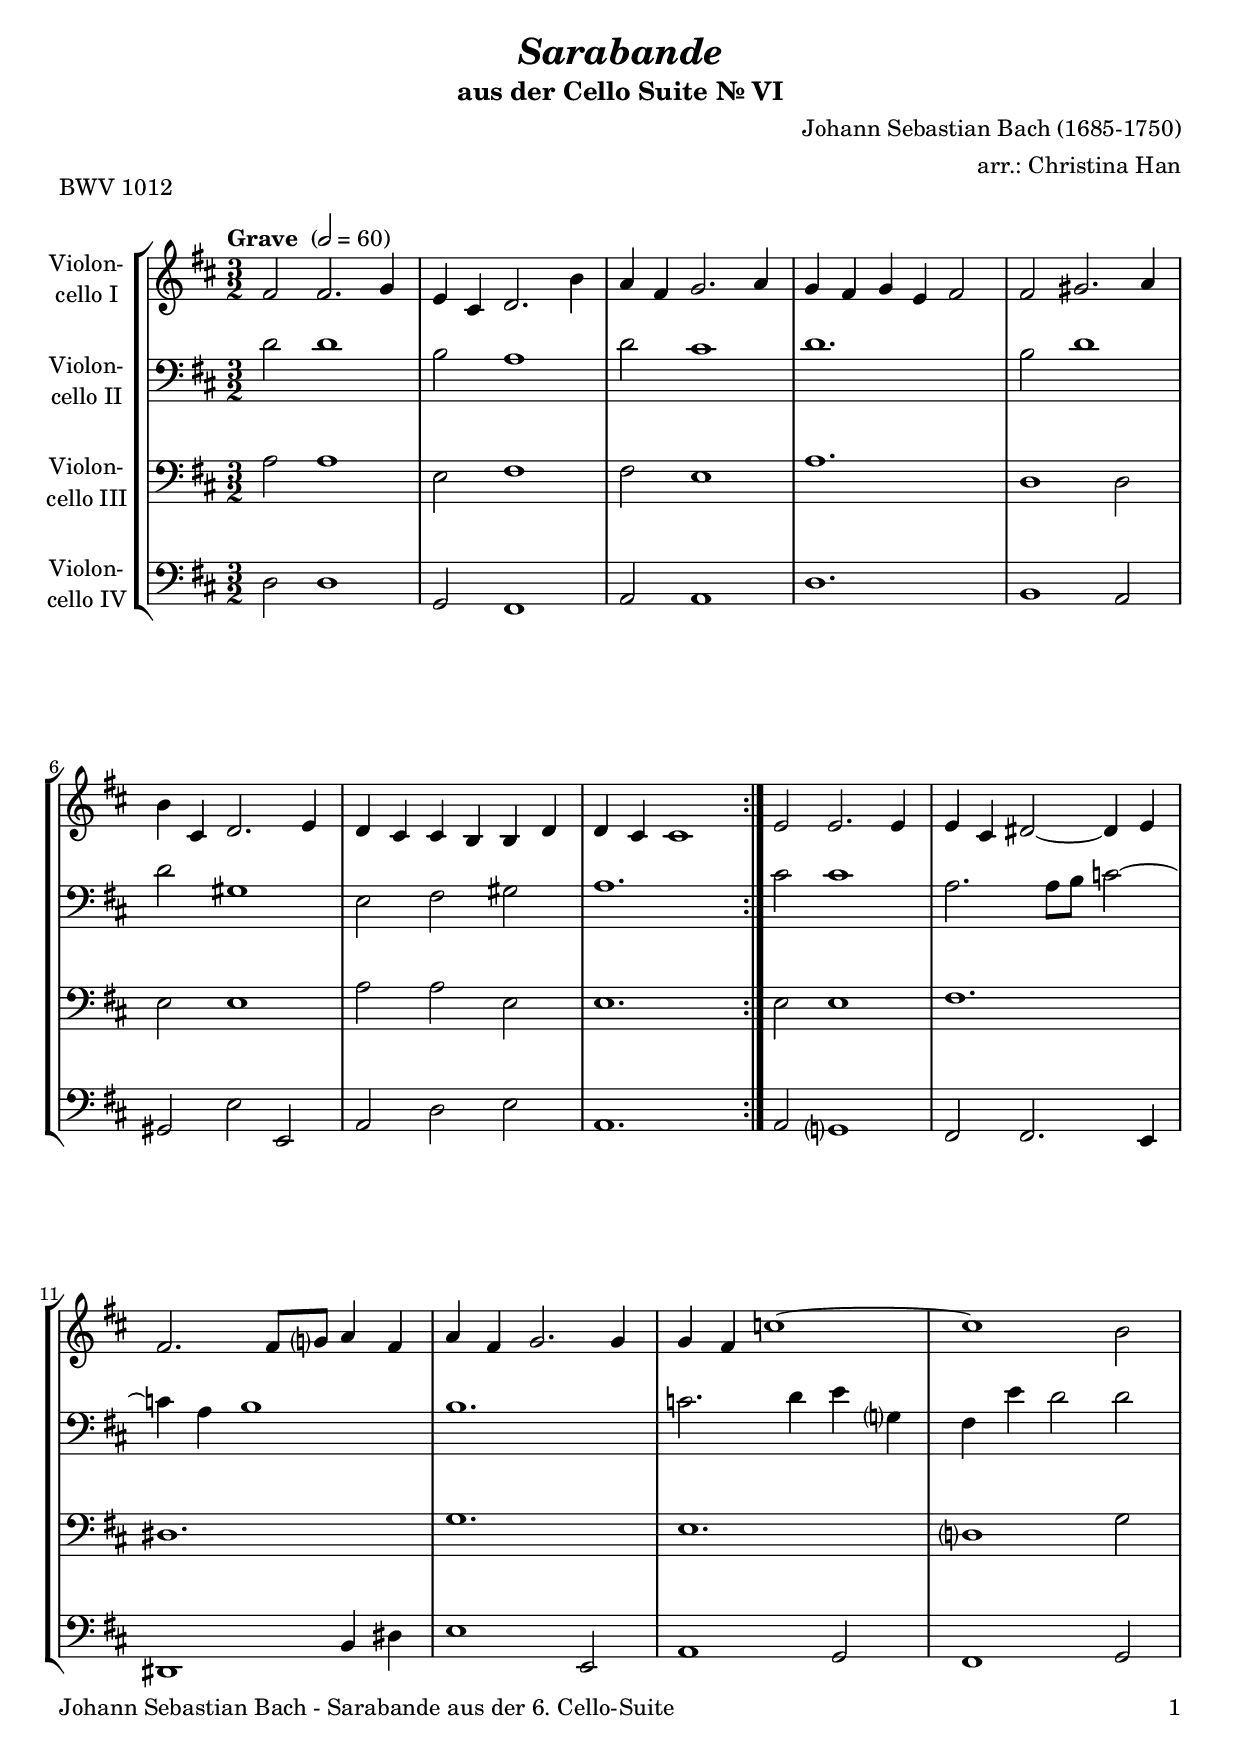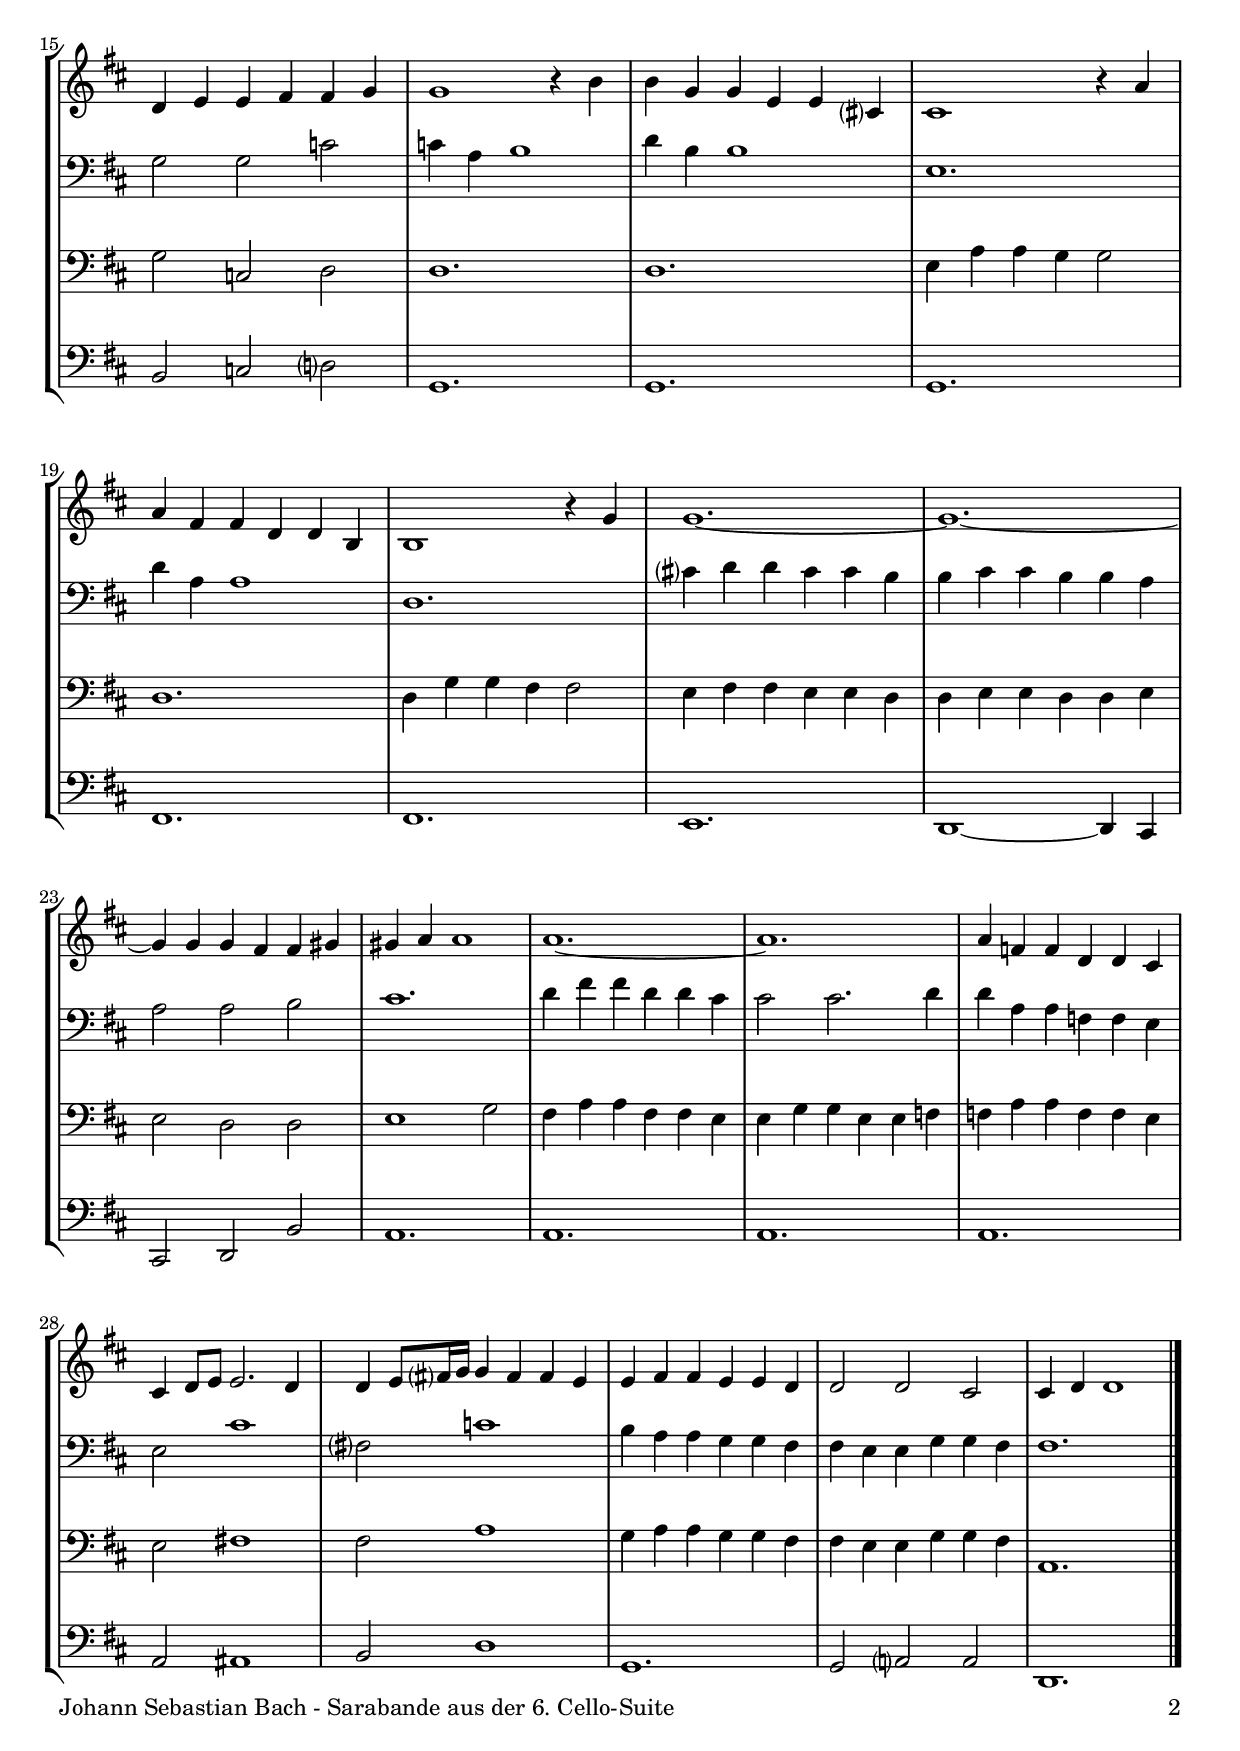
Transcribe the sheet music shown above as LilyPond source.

\version "2.18.2"
\include "deutsch.ly"

#(set-global-staff-size 20)

\header {
  title    = \markup \bold \italic "Sarabande"
  subtitle = "aus der Cello Suite Nr. VI"
  composer = "Johann Sebastian Bach (1685-1750)"
  arranger = "arr.: Christina Han"
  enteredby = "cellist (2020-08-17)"
  piece     = "BWV 1012"
}

voiceconsts = {
 \key d \major
 \clef "bass"
 %\numericTimeSignature
 \compressFullBarRests
 \time 3/2
 \tempo "Grave " 2=60
}

%miba = "harpsichord"
%miba = "clarinet"
%miba = "accordion"
miba = "cello"

va = \relative c' {
  \voiceconsts
  \clef "treble"
  
  \repeat volta 2 {
    fis2 fis2. g4
    e cis d2. h'4
    a fis g2. a4
    g fis g e fis2
    fis gis2. a4
    h cis, d2. e4

    d cis cis h h d
    d cis cis1
  }

  e2 e2. e4
  e cis dis2~ dis4 e
  fis2. fis8 g? a4 fis
  a fis g2. g4
  
  g fis c'1~
  c h2
  d,4 e e fis fis g
  g1 r4 h
  h g g e e cis?
  cis1 r4 a'

  a fis fis d d h
  h1 r4 g'
  g1.~
  g~
  g4 g g fis fis gis
  gis a a1

  a1.~
  a
  a4 f f d d cis
  cis d8 e e2. d4
  d e8 fis?16 g g4 fis fis e

  e fis fis e e d
  d2 d cis
  cis4 d d1 \bar "|."
}

vb = \relative c' {
  \voiceconsts

  \repeat volta 2 {
    d2 d1
    h2 a1
    d2 cis1
    d1.
    h2 d1
    d2 gis,1

    e2 fis gis
    a1.
  }

  cis2 cis1
  a2. a8 h c2~
  c4 a h1
  h1.

  c2. d4 e g,?
  fis e' d2 d
  g, g c
  c4 a h1
  d4 h h1
  e,1.

  d'4 a a1
  d,1.
  cis'?4 d d cis cis h
  h cis cis h h a
  a2 a h
  cis1.
  
  d4 fis fis d d cis
  cis2 cis2. d4
  d a a f f e
  e2 cis'1
  fis,?2 c'1

  h4 a a g g fis
  fis e e g g fis
  fis1. \bar "|."
}

vc = \relative c' {
  \voiceconsts

  \repeat volta 2 {
    a2 a1
    e2 fis1
    fis2 e1
    a1.
    d,1 d2
    e e1

    a2 a e
    e1.
  }

  e2 e1
  fis1.
  dis
  g

  e1.
  d?1 g2
  g c, d
  d1.
  d
  e4 a a g g2

  d1.
  d4 g g fis fis2
  e4 fis fis e e d
  d e e d d e
  e2 d d
  e1 g2

  fis4 a a fis fis e
  e g g e e f
  f a a f f e
  e2 fis!1
  fis2 a1

  g4 a a g g fis
  fis e e g g fis
  a,1. \bar "|."
}

vd = \relative c {
  \voiceconsts

  \repeat volta 2 {
    d2 d1
    g,2 fis1
    a2 a1
    d1.
    h1 a2
    gis e' e,

    a d e
    a,1.
  }

  a2 g?1
  fis2 fis2. e4
  dis1 h'4 dis
  e1 e,2

  a1 g2
  fis1 g2
  h c d?
  g,1.
  g
  g

  fis
  fis
  e
  d1~ d4 cis
  cis2 d h'
  a1.

  a
  a
  a
  a2 ais1
  h2 d1

  g,1.
  g2 a? a
  d,1. \bar "|."
}


music = \new StaffGroup <<
      \new Staff {
        \set Staff.midiInstrument = \miba
        \set Staff.instrumentName = \markup \center-column { "Violon-" "cello I" }
        \transpose d d { \va }
      }

      \new Staff {
        \set Staff.midiInstrument = \miba
        \set Staff.instrumentName = \markup \center-column { "Violon-" "cello II" }
        \transpose d d { \vb }
      }

      \new Staff {
        \set Staff.midiInstrument = \miba
        \set Staff.instrumentName = \markup \center-column { "Violon-" "cello III" }
        \transpose d d { \vc }
      }

      \new Staff {
        \set Staff.midiInstrument = \miba
        \set Staff.instrumentName = \markup \center-column { "Violon-" "cello IV" }
        \transpose d d { \vd }
      }
>>

\book {
   \paper {
    print-page-number = ##t
    print-first-page-number = ##t
    ragged-last-bottom = ##f
    oddHeaderMarkup = \markup \null
    evenHeaderMarkup = \markup \null
    oddFooterMarkup = \markup {
      \fill-line {
        \on-the-fly #print-page-number-check-first
        "Johann Sebastian Bach - Sarabande aus der 6. Cello-Suite" \fromproperty #'page:page-number-string
      }
    }
    evenFooterMarkup = \oddFooterMarkup
  } \score {
    \music
    \layout {}
  }

  \score {
    \unfoldRepeats \music

    \midi {
      \context {
        \Score
      }
    }
  }
}